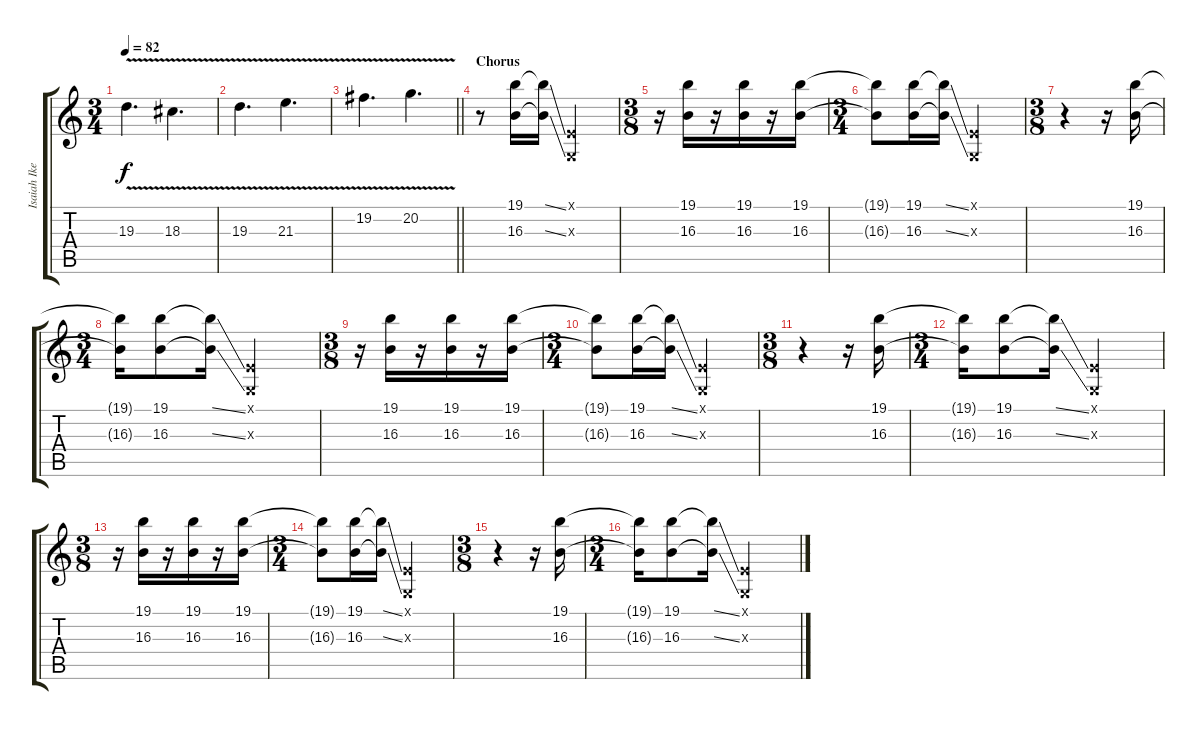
\track ("Isaiah Ikey Owens" "Isaiah Ike") {instrument pad4choir}
\staff {score tabs}
\tuning (E4 B3 G3 D3 A2 E2) {hide}
\ts (3 4)
\tempo 82
\clef g2
\ks c
19.3{v}.4{d dy f} 18.3{v}.4{d} |
19.3{v}.4{d} 21.3{v}.4{d} |
\barLineRight lightlight
19.2{v}.4{d} 20.2{v}.4{d} |
\section ("" "Chorus")
r.8{instrument rockorgan} (19.1 16.3).16 (19.1{ss t} 16.3{ss t}).16 (0.1{x} 0.3{x}).2 |
\ts (3 8)
r.16 (19.1 16.3).16 r.16 (19.1 16.3).16 r.16 (19.1 16.3).16 |
\ts (3 4)
(19.1{t} 16.3{t}).8 (19.1 16.3).16 (19.1{ss t} 16.3{ss t}).16 (0.1{x} 0.3{x}).2 |
\ts (3 8)
r.4 r.16 (19.1 16.3).16 |
\ts (3 4)
(19.1{t} 16.3{t}).16 (19.1 16.3).8 (19.1{ss t} 16.3{ss t}).16 (0.1{x} 0.3{x}).2 |
\ts (3 8)
r.16 (19.1 16.3).16 r.16 (19.1 16.3).16 r.16 (19.1 16.3).16 |
\ts (3 4)
(19.1{t} 16.3{t}).8 (19.1 16.3).16 (19.1{ss t} 16.3{ss t}).16 (0.1{x} 0.3{x}).2 |
\ts (3 8)
r.4 r.16 (19.1 16.3).16 |
\ts (3 4)
(19.1{t} 16.3{t}).16 (19.1 16.3).8 (19.1{ss t} 16.3{ss t}).16 (0.1{x} 0.3{x}).2 |
\ts (3 8)
r.16 (19.1 16.3).16 r.16 (19.1 16.3).16 r.16 (19.1 16.3).16 |
\ts (3 4)
(19.1{t} 16.3{t}).8 (19.1 16.3).16 (19.1{ss t} 16.3{ss t}).16 (0.1{x} 0.3{x}).2 |
\ts (3 8)
r.4 r.16 (19.1 16.3).16 |
\ts (3 4)
(19.1{t} 16.3{t}).16 (19.1 16.3).8 (19.1{ss t} 16.3{ss t}).16 (0.1{x} 0.3{x}).2
